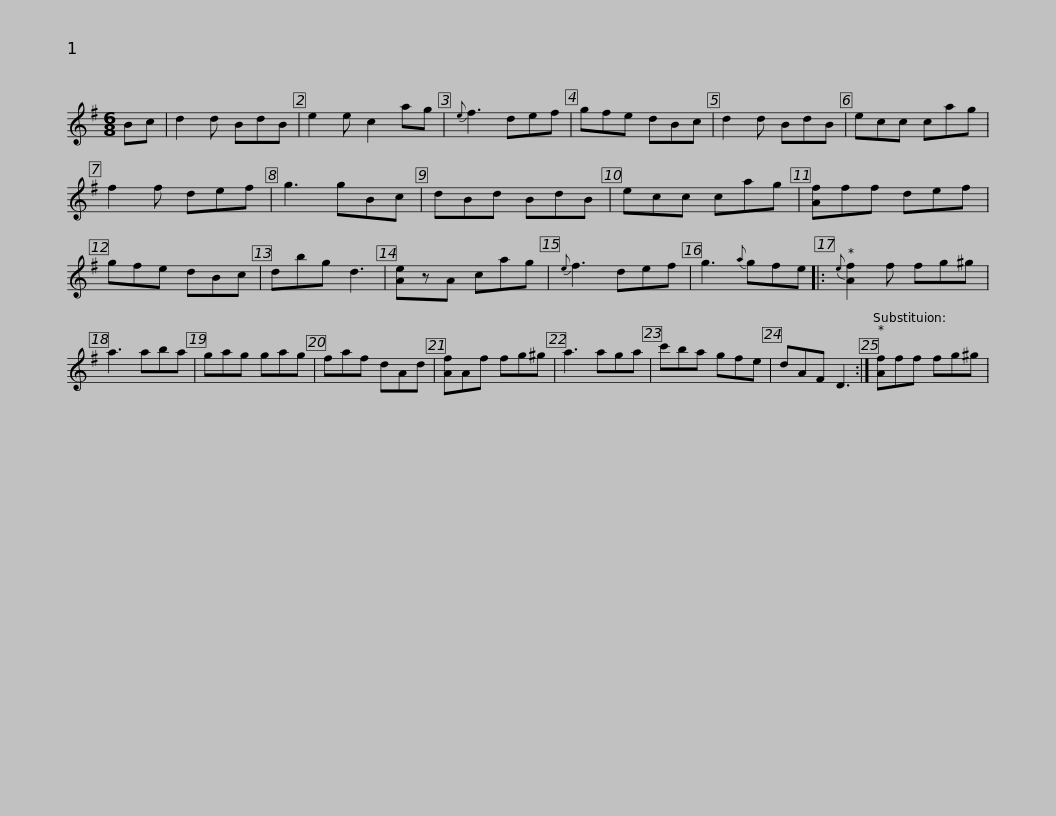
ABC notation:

X:1
L:1/8
M:6/8
I:linebreak $
K:G
V:1 treble
V:1
 Bc | d2 d BdB | e2 e c2 ag |{e} f3 def | gfe dBc | %5
 d2 d BdB | ecc cag | f2 f def | g3 gBc |$ dBd BdB | %10
 ecc cag | [Af]ff def | gfe dBc | dbg d3 | [Ae]zA cag | %15
{e} f3 def | g3{a} gfe |:${e} [Af]2 f fg^g | a3 aba | gag gag | %20
 faf dAd | [Af]Af fg^g | a3 aga | c'ba gfe |$ dAF D3 :| %25
 [Af]ff fg^g | %26
